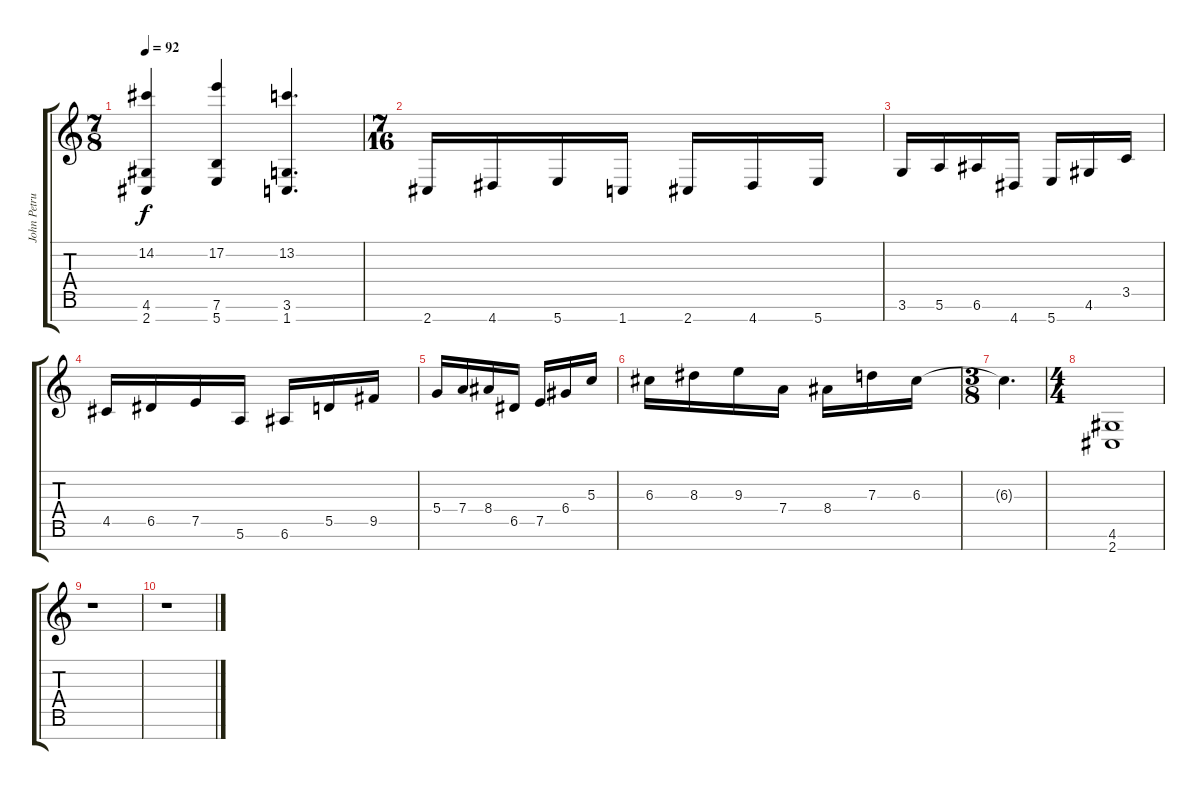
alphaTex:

\track ("John Petrucci" "John Petru") {instrument overdrivenguitar}
\staff {score tabs}
\tuning (E4 B3 G3 D3 A2 E2 B1) {hide}
\ts (7 8)
\tempo 92
\clef g2
\ks c
(14.2 4.6 2.7).4{dy f} (17.2 7.6 5.7).4 (13.2 3.6 1.7).4{d} |
\ts (7 16)
2.7.16 4.7.16 5.7.16 1.7.16 2.7.16 4.7.16 5.7.16 |
3.6.16 5.6.16 6.6.16 4.7.16 5.7.16 4.6.16 3.5.16 |
4.5.16 6.5.16 7.5.16 5.6.16 6.6.16 5.5.16 9.5.16 |
5.4.16 7.4.16 8.4.16 6.5.16 7.5.16 6.4.16 5.3.16 |
6.3.16 8.3.16 9.3.16 7.4.16 8.4.16 7.3.16 6.3.16 |
\ts (3 8)
6.3{t}.4{d} |
\ts (4 4)
(4.6 2.7).1 |
r.1 |
r.1
